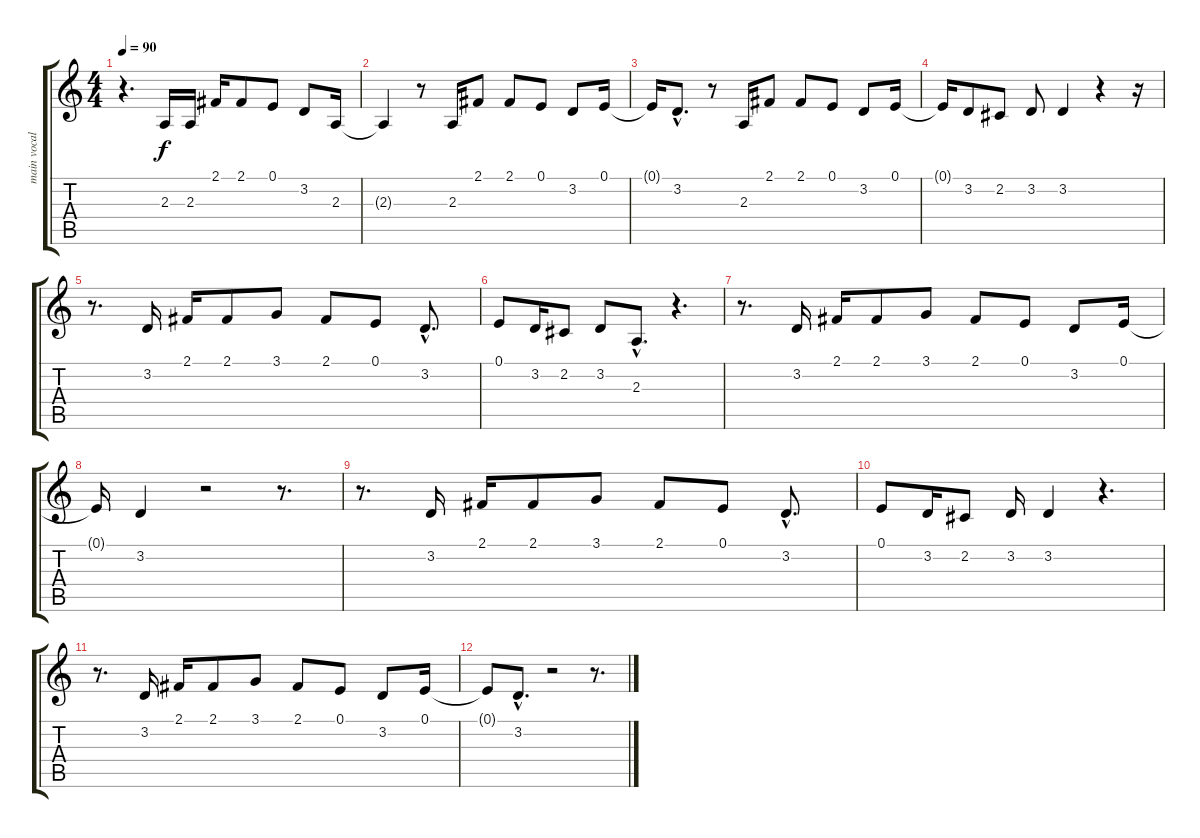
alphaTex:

\track ("main vocal - ryan" "main vocal") {instrument oboe}
\staff {score tabs}
\tuning (E4 B3 G3 D3 A2 D2) {hide}
\ts (4 4)
\tempo 90
\clef g2
\ks c
r.4{d dy f} 2.3.16 2.3.16 2.1.16 2.1.8 0.1.8 3.2.8 2.3.16 |
2.3{t}.4 r.8 2.3.16 2.1.8 2.1.8 0.1.8 3.2.8 0.1.16 |
0.1{t}.16 3.2{hac}.8{d} r.8 2.3.16 2.1.8 2.1.8 0.1.8 3.2.8 0.1.16 |
0.1{t}.16 3.2.8 2.2.8 3.2.8 3.2.4 r.4 r.16 |
r.8{d} 3.2.16 2.1.16 2.1.8 3.1.8 2.1.8 0.1.8 3.2{hac}.8{d} |
0.1.8 3.2.16 2.2.8 3.2.8 2.3{hac}.8{d} r.4{d} |
r.8{d} 3.2.16 2.1.16 2.1.8 3.1.8 2.1.8 0.1.8 3.2.8 0.1.16 |
0.1{t}.16 3.2.4 r.2 r.8{d} |
r.8{d} 3.2.16 2.1.16 2.1.8 3.1.8 2.1.8 0.1.8 3.2{hac}.8{d} |
0.1.8 3.2.16 2.2.8 3.2.16 3.2.4 r.4{d} |
r.8{d} 3.2.16 2.1.16 2.1.8 3.1.8 2.1.8 0.1.8 3.2.8 0.1.16 |
0.1{t}.8 3.2{hac}.8{d} r.2 r.8{d}
